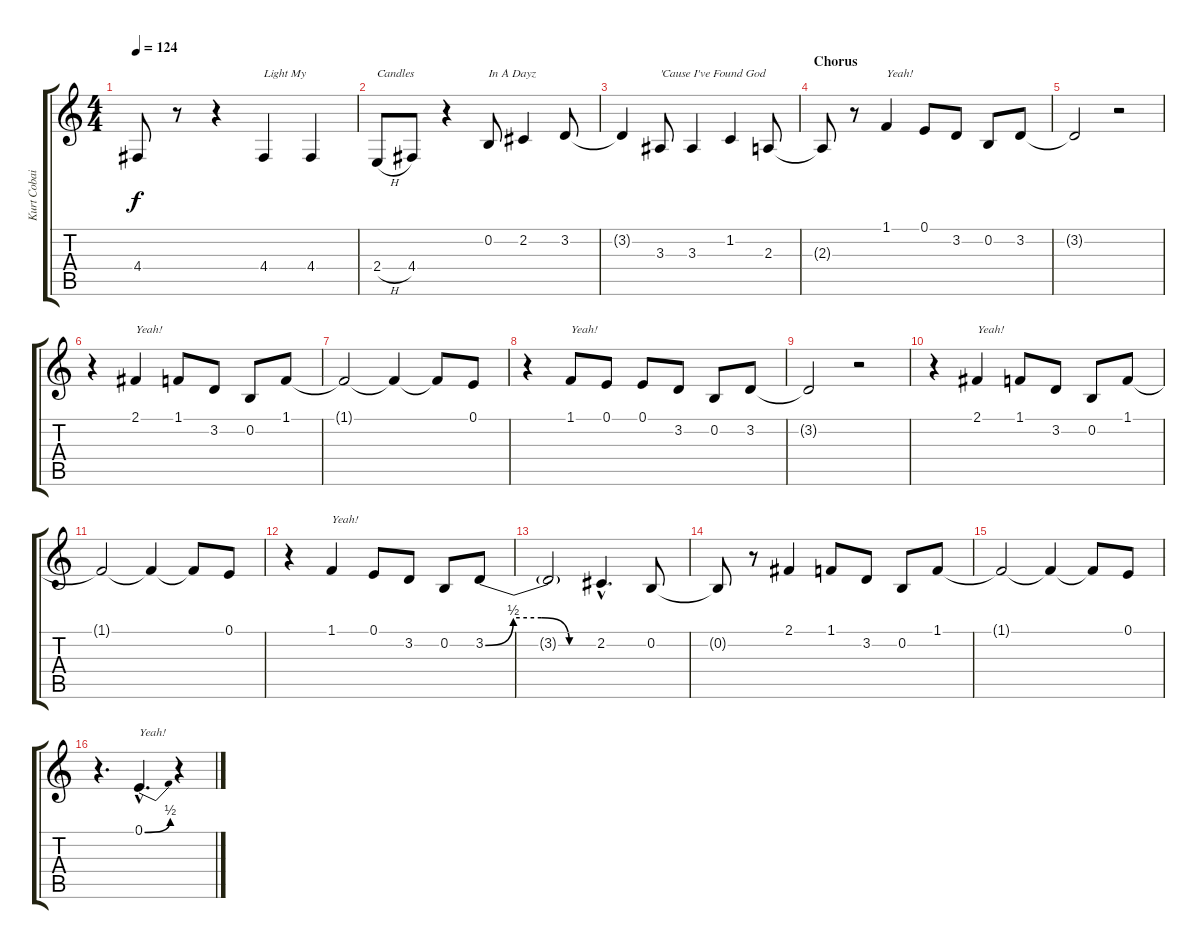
\track ("Kurt Cobain" "Kurt Cobai") {instrument tenorsax}
\staff {score tabs}
\tuning (E4 B3 G3 D3 A2 E2) {hide}
\ts (4 4)
\tempo 124
\clef g2
\ks c
4.4{t}.8{dy f} r.8 r.4 4.4.4{txt "Light My"} 4.4.4 |
2.4{h}.8{txt "Candles"} 4.4.8 r.4 0.2.8{txt "In A Dayz"} 2.2.4 3.2.8 |
3.2{t}.4 3.3.8{txt "'Cause I've Found God"} 3.3.4 1.2.4 2.3.8 |
\section ("" "Chorus")
2.3{t}.8{volume 16} r.8 1.1.4{txt "Yeah!"} 0.1.8 3.2.8 0.2.8 3.2.8 |
3.2{t}.2 r.2 |
r.4 2.1.4{txt "Yeah!"} 1.1.8 3.2.8 0.2.8 1.1.8 |
1.1{t}.2 1.1{t}.4 1.1{t}.8 0.1.8 |
r.4 1.1.8{txt "Yeah!"} 0.1.8 0.1.8 3.2.8 0.2.8 3.2.8 |
3.2{t}.2 r.2 |
r.4 2.1.4{txt "Yeah!"} 1.1.8 3.2.8 0.2.8 1.1.8 |
1.1{t}.2 1.1{t}.4 1.1{t}.8 0.1.8 |
r.4 1.1.4{txt "Yeah!"} 0.1.8 3.2.8 0.2.8 3.2{be (custom 0 0 15 2 30 2 45 0 60 0)}.8 |
3.2{t}.2 2.2{hac}.4{d} 0.2.8 |
0.2{t}.8 r.8 2.1.4 1.1.8 3.2.8 0.2.8 1.1.8 |
1.1{t}.2 1.1{t}.4 1.1{t}.8 0.1.8 |
r.4{d} 0.1{be (bend 0 0 60 2) hac}.4{d txt "Yeah!"} r.4
